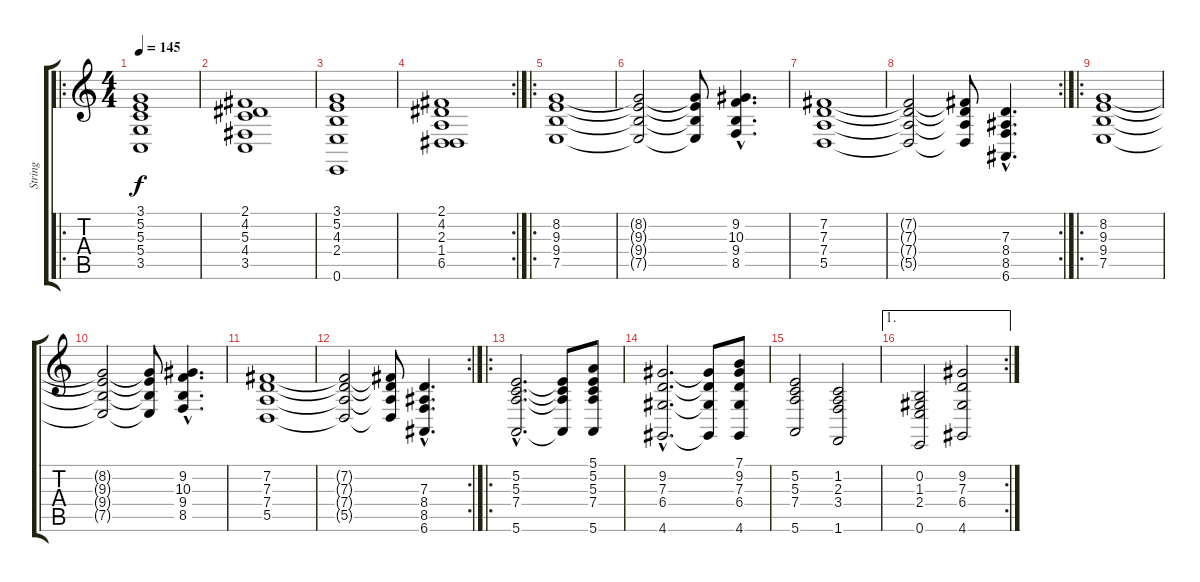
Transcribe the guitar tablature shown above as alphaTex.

\track ("String" "String") {instrument tremolostrings}
\staff {score tabs}
\tuning (E4 B3 G3 D3 A2 E2) {hide}
\ro
\ts (4 4)
\tempo 145
\clef g2
\ks c
(3.1 5.2 5.3 5.4 3.5).1{dy f} |
(2.1 4.2 5.3 4.4 3.5).1 |
(3.1 5.2 4.3 2.4 0.6).1 |
\rc 2
(2.1 4.2 2.3 1.4 6.5).1 |
\ro
(8.2 9.3 9.4 7.5).1 |
(8.2{t} 9.3{t} 9.4{t} 7.5{t}).2 (8.2{t} 9.3{t} 9.4{t} 7.5{t}).8 (9.2{hac} 10.3{hac} 9.4{hac} 8.5{hac}).4{d} |
(7.2 7.3 7.4 5.5).1 |
\rc 2
(7.2{t} 7.3{t} 7.4{t} 5.5{t}).2 (7.2{t} 7.3{t} 7.4{t} 5.5{t}).8 (7.3{hac} 8.4{hac} 8.5{hac} 6.6{hac}).4{d} |
\ro
(8.2 9.3 9.4 7.5).1 |
(8.2{t} 9.3{t} 9.4{t} 7.5{t}).2 (8.2{t} 9.3{t} 9.4{t} 7.5{t}).8 (9.2{hac} 10.3{hac} 9.4{hac} 8.5{hac}).4{d} |
(7.2 7.3 7.4 5.5).1 |
\rc 2
(7.2{t} 7.3{t} 7.4{t} 5.5{t}).2 (7.2{t} 7.3{t} 7.4{t} 5.5{t}).8 (7.3{hac} 8.4{hac} 8.5{hac} 6.6{hac}).4{d} |
\ro
(5.2{hac} 5.3{hac} 7.4{hac} 5.6{hac}).2{d} (5.2{t} 5.3{t} 7.4{t} 5.6{t}).8 (5.1 5.2 5.3 7.4 5.6).8 |
(9.2{hac} 7.3{hac} 6.4{hac} 4.6{hac}).2{d} (9.2{t} 7.3{t} 6.4{t} 4.6{t}).8 (7.1 9.2 7.3 6.4 4.6).8 |
(5.2 5.3 7.4 5.6).2 (1.2 2.3 3.4 1.6).2 |
\ae 1
\rc 2
(0.2 1.3 2.4 0.6).2 (9.2 7.3 6.4 4.6).2
